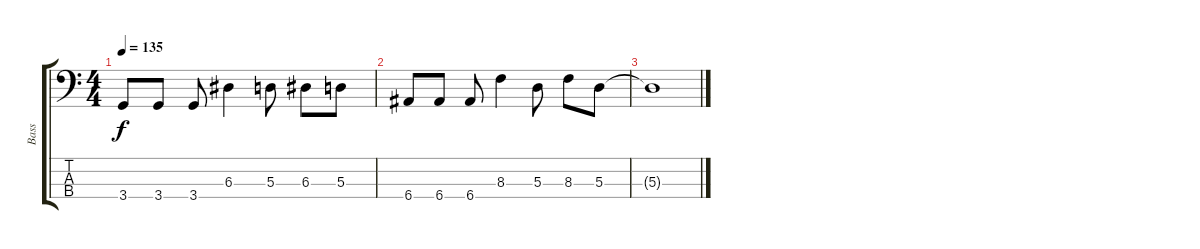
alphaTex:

\track ("Bass" "Bass") {instrument electricbassfinger}
\staff {score tabs}
\tuning (G2 D2 A1 E1) {hide}
\ts (4 4)
\tempo 135
\clef f4
\ks c
3.4.8{dy f} 3.4.8 3.4.8 6.3.4 5.3.8 6.3.8 5.3.8 |
6.4.8 6.4.8 6.4.8 8.3.4 5.3.8 8.3.8 5.3.8 |
5.3{t}.1
